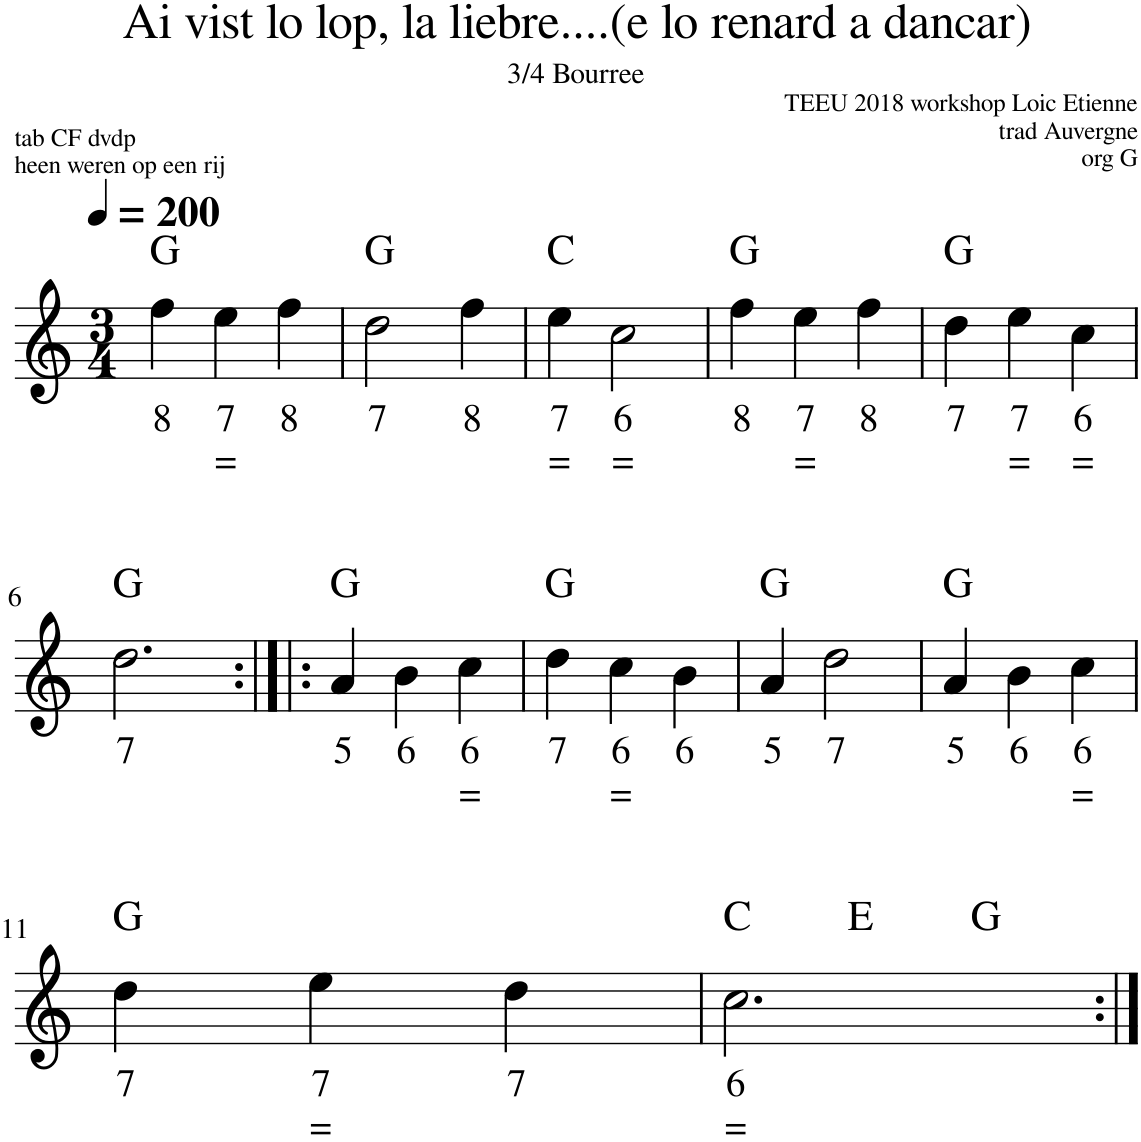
**kern	**text	**text	**harte
*part1	*part1	*part1	*part1
*staff1	*staff1	*staff1	*
*I"Stem	*	*	*
*I'Stm.	*	*	*
*clefG2	*	*	*
*k[]	*	*	*
*M3/4	*	*	*
*MM200	*	*	*
=1	=1	=1	=1
!	!LO:LY:b	!	!
4ff\	8	.	G:maj
!	!LO:LY:b	!LO:LY:b	!
4ee\	7	=	.
!	!LO:LY:b	!	!
4ff\	8	.	.
=2	=2	=2	=2
!	!LO:LY:b	!	!
2dd\	7	.	G:maj
!	!LO:LY:b	!	!
4ff\	8	.	.
=3	=3	=3	=3
!	!LO:LY:b	!LO:LY:b	!
4ee\	7	=	C:maj
!	!LO:LY:b	!LO:LY:b	!
2cc\	6	=	.
=4	=4	=4	=4
!	!LO:LY:b	!	!
4ff\	8	.	G:maj
!	!LO:LY:b	!LO:LY:b	!
4ee\	7	=	.
!	!LO:LY:b	!	!
4ff\	8	.	.
=5	=5	=5	=5
!	!LO:LY:b	!	!
4dd\	7	.	G:maj
!	!LO:LY:b	!LO:LY:b	!
4ee\	7	=	.
!	!LO:LY:b	!LO:LY:b	!
4cc\	6	=	.
!!LO:LB:g=z
=6	=6	=6	=6
!	!LO:LY:b	!	!
2.dd\	7	.	G:maj
=7:|!|:	=7:|!|:	=7:|!|:	=7:|!|:
!	!LO:LY:b	!	!
4a/	5	.	G:maj
!	!LO:LY:b	!	!
4b\	6	.	.
!	!LO:LY:b	!LO:LY:b	!
4cc\	6	=	.
=8	=8	=8	=8
!	!LO:LY:b	!	!
4dd\	7	.	G:maj
!	!LO:LY:b	!LO:LY:b	!
4cc\	6	=	.
!	!LO:LY:b	!	!
4b\	6	.	.
=9	=9	=9	=9
!	!LO:LY:b	!	!
4a/	5	.	G:maj
!	!LO:LY:b	!	!
2dd\	7	.	.
=10	=10	=10	=10
!	!LO:LY:b	!	!
4a/	5	.	G:maj
!	!LO:LY:b	!	!
4b\	6	.	.
!	!LO:LY:b	!LO:LY:b	!
4cc\	6	=	.
!!LO:LB:g=z
=11	=11	=11	=11
!	!LO:LY:b	!	!
4dd\	7	.	G:maj
!	!LO:LY:b	!LO:LY:b	!
4ee\	7	=	.
!	!LO:LY:b	!	!
4dd\	7	.	.
=12	=12	=12	=12
!	!LO:LY:b	!LO:LY:b	!
*^	*	*	*
*	*^	*	*	*
2.cc\	4ryy	2ryy	6	=	C:maj
.	2ryy	.	.	.	E:maj
.	.	4ryy	.	.	G:maj
*v	*v	*v	*	*	*
=:|!	=:|!	=:|!	=:|!
*-	*-	*-	*-
